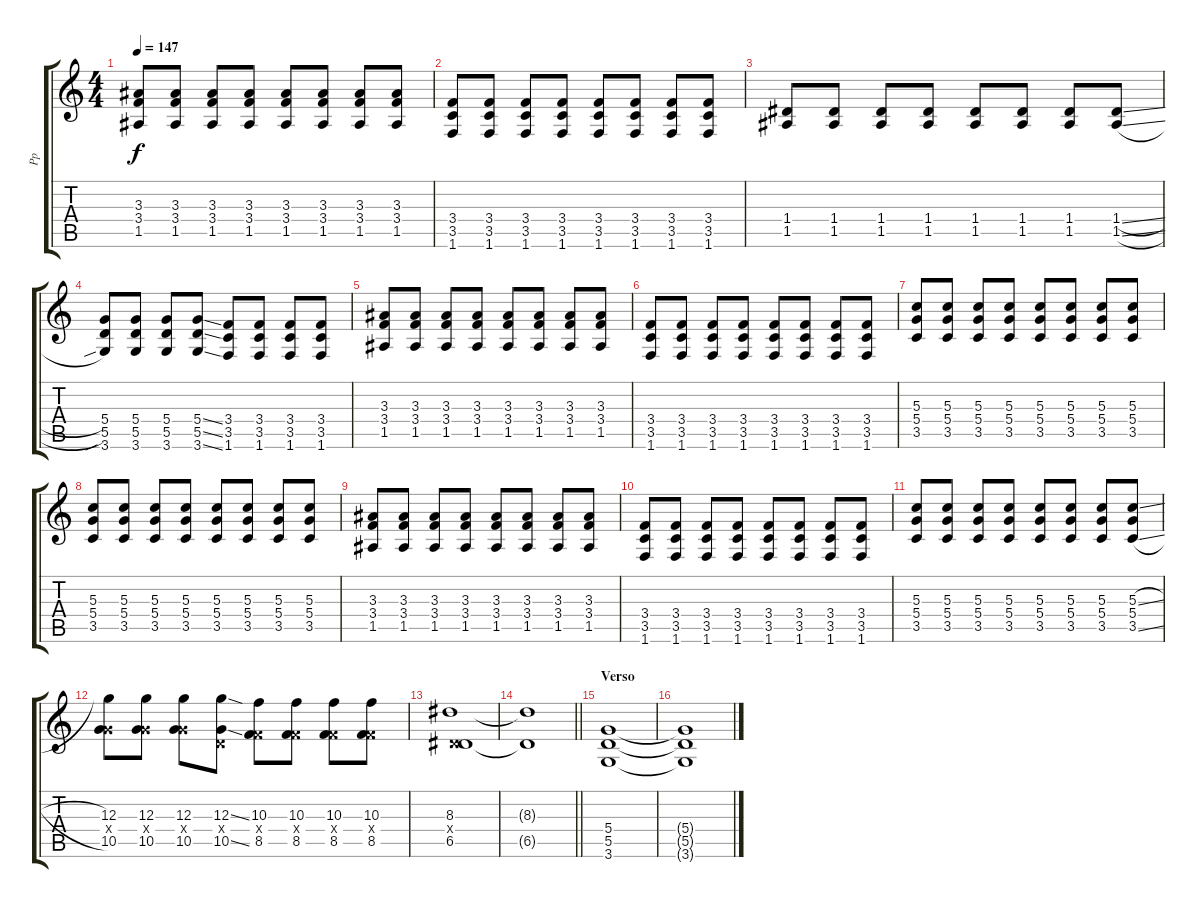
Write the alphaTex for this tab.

\track ("Pp" "Pp") {instrument distortionguitar}
\staff {score tabs}
\tuning (E4 B3 G3 D3 A2 E2) {hide}
\ts (4 4)
\tempo 147
\clef g2
\ks c
(3.3 3.4 1.5).8{dy f} (3.3 3.4 1.5).8 (3.3 3.4 1.5).8 (3.3 3.4 1.5).8 (3.3 3.4 1.5).8 (3.3 3.4 1.5).8 (3.3 3.4 1.5).8 (3.3 3.4 1.5).8 |
(3.4 3.5 1.6).8 (3.4 3.5 1.6).8 (3.4 3.5 1.6).8 (3.4 3.5 1.6).8 (3.4 3.5 1.6).8 (3.4 3.5 1.6).8 (3.4 3.5 1.6).8 (3.4 3.5 1.6).8 |
(1.4 1.5).8 (1.4 1.5).8 (1.4 1.5).8 (1.4 1.5).8 (1.4 1.5).8 (1.4 1.5).8 (1.4 1.5).8 (1.4{sl} 1.5{sl}).8 |
(5.4 5.5 3.6{sib}).8 (5.4 5.5 3.6).8 (5.4 5.5 3.6).8 (5.4{ss} 5.5{ss} 3.6{ss}).8 (3.4 3.5 1.6).8 (3.4 3.5 1.6).8 (3.4 3.5 1.6).8 (3.4 3.5 1.6).8 |
(3.3 3.4 1.5).8 (3.3 3.4 1.5).8 (3.3 3.4 1.5).8 (3.3 3.4 1.5).8 (3.3 3.4 1.5).8 (3.3 3.4 1.5).8 (3.3 3.4 1.5).8 (3.3 3.4 1.5).8 |
(3.4 3.5 1.6).8 (3.4 3.5 1.6).8 (3.4 3.5 1.6).8 (3.4 3.5 1.6).8 (3.4 3.5 1.6).8 (3.4 3.5 1.6).8 (3.4 3.5 1.6).8 (3.4 3.5 1.6).8 |
(5.3 5.4 3.5).8 (5.3 5.4 3.5).8 (5.3 5.4 3.5).8 (5.3 5.4 3.5).8 (5.3 5.4 3.5).8 (5.3 5.4 3.5).8 (5.3 5.4 3.5).8 (5.3 5.4 3.5).8 |
(5.3 5.4 3.5).8 (5.3 5.4 3.5).8 (5.3 5.4 3.5).8 (5.3 5.4 3.5).8 (5.3 5.4 3.5).8 (5.3 5.4 3.5).8 (5.3 5.4 3.5).8 (5.3 5.4 3.5).8 |
(3.3 3.4 1.5).8 (3.3 3.4 1.5).8 (3.3 3.4 1.5).8 (3.3 3.4 1.5).8 (3.3 3.4 1.5).8 (3.3 3.4 1.5).8 (3.3 3.4 1.5).8 (3.3 3.4 1.5).8 |
(3.4 3.5 1.6).8 (3.4 3.5 1.6).8 (3.4 3.5 1.6).8 (3.4 3.5 1.6).8 (3.4 3.5 1.6).8 (3.4 3.5 1.6).8 (3.4 3.5 1.6).8 (3.4 3.5 1.6).8 |
(5.3 5.4 3.5).8 (5.3 5.4 3.5).8 (5.3 5.4 3.5).8 (5.3 5.4 3.5).8 (5.3 5.4 3.5).8 (5.3 5.4 3.5).8 (5.3 5.4 3.5).8 (5.3{sl} 5.4 3.5{sl}).8 |
(12.3 5.4{x} 10.5).8 (12.3 5.4{x} 10.5).8 (12.3 5.4{x} 10.5).8 (12.3{ss} 0.4{x} 10.5{ss}).8 (10.3 3.4{x} 8.5).8 (10.3 3.4{x} 8.5).8 (10.3 3.4{x} 8.5).8 (10.3 3.4{x} 8.5).8 |
(8.3 0.4{x} 6.5).1 |
\barLineRight lightlight
(8.3{t} 6.5{t}).1 |
\section ("" "Verso")
(5.4 5.5 3.6).1{volume 8 balance 0} |
(5.4{t} 5.5{t} 3.6{t}).1
